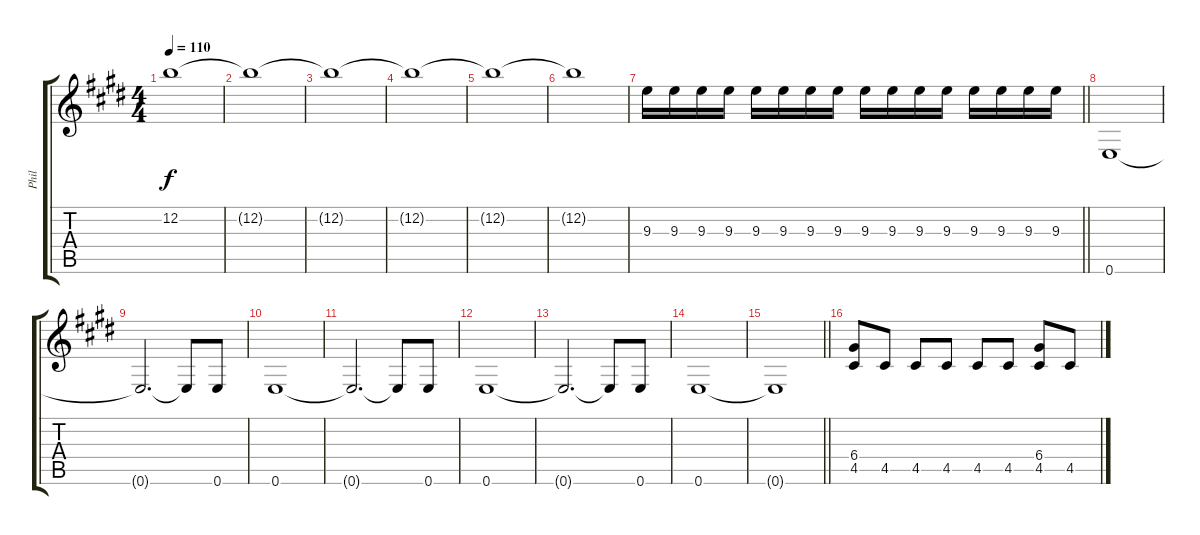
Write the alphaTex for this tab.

\track ("Phil" "Phil") {instrument distortionguitar}
\staff {score tabs}
\tuning (E4 B3 G3 D3 A2 E2) {hide}
\ts (4 4)
\tempo 110
\clef g2
\ks c#minor
12.2{t}.1{dy f} |
12.2{t}.1 |
12.2{t}.1 |
12.2{t}.1 |
12.2{t}.1 |
12.2{t}.1 |
\barLineRight lightlight
9.3.16 9.3.16 9.3.16 9.3.16 9.3.16 9.3.16 9.3.16 9.3.16 9.3.16 9.3.16 9.3.16 9.3.16 9.3.16 9.3.16 9.3.16 9.3.16 |
0.6.1 |
0.6{t}.2{d} 0.6{t}.8 0.6.8 |
0.6.1 |
0.6{t}.2{d} 0.6{t}.8 0.6.8 |
0.6.1 |
0.6{t}.2{d} 0.6{t}.8 0.6.8 |
0.6.1 |
\barLineRight lightlight
0.6{t}.1 |
(6.4 4.5).8 4.5.8 4.5.8 4.5.8 4.5.8 4.5.8 (6.4 4.5).8 4.5.8
